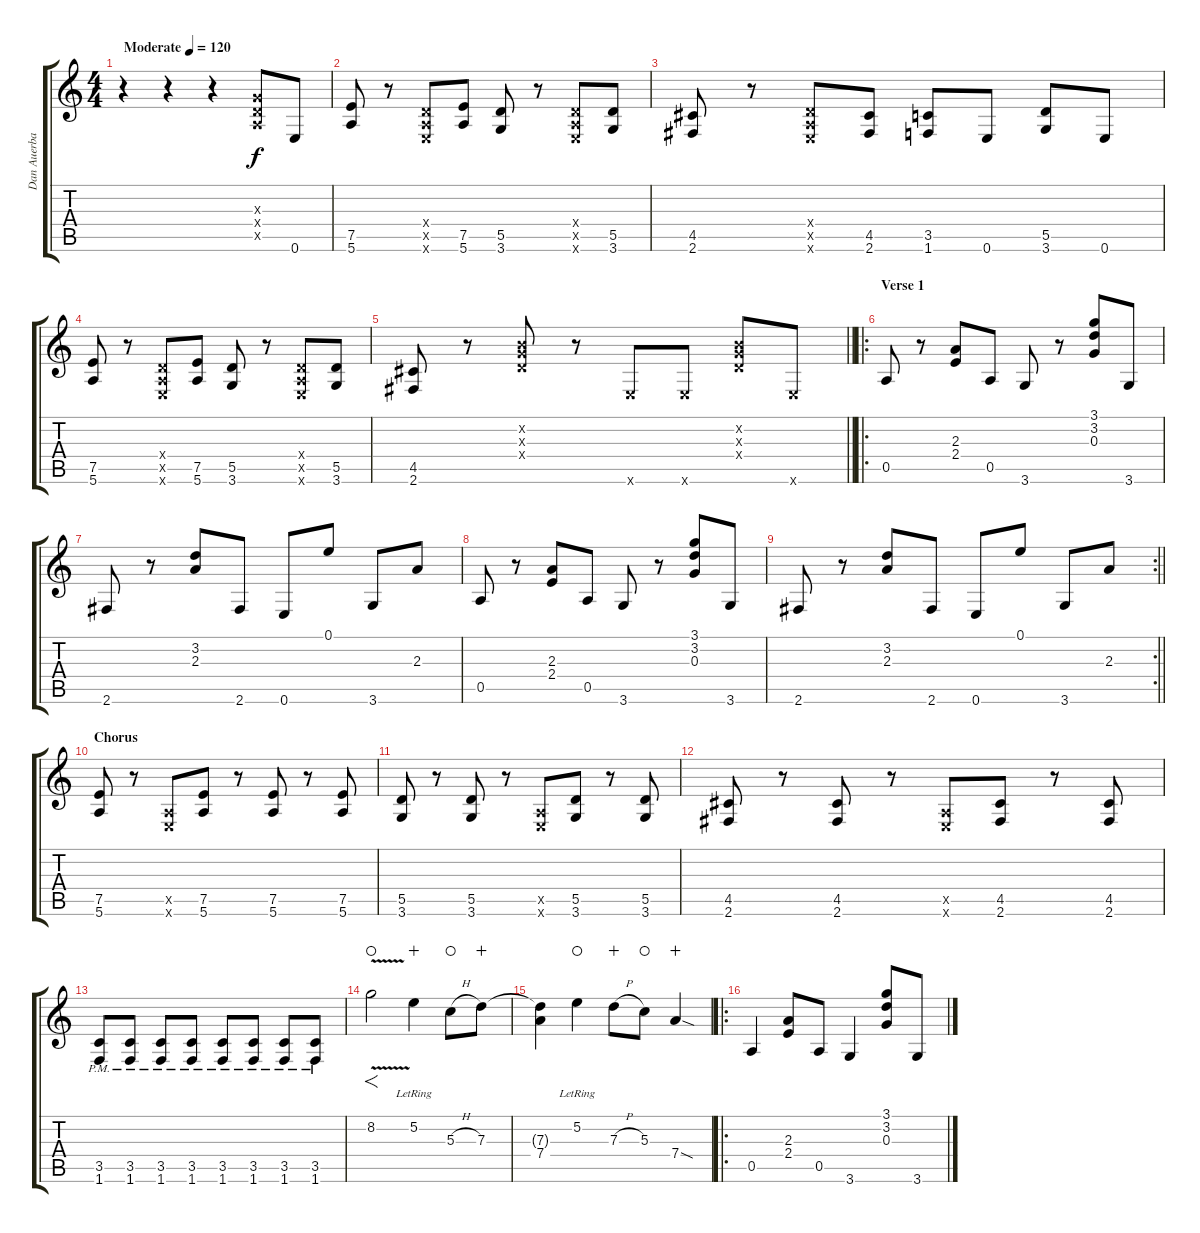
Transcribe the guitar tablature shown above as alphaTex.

\track ("Dan Auerbach (Lead)" "Dan Auerba") {instrument overdrivenguitar}
\staff {score tabs}
\tuning (E4 B3 G3 D3 A2 E2) {hide}
\ts (4 4)
\tempo (120 "Moderate")
\clef g2
\ks c
r.4{dy f instrument overdrivenguitar} r.4 r.4 (0.3{x} 0.4{x} 0.5{x}).8 0.6.8 |
(7.5 5.6).8 r.8 (0.4{x} 0.5{x} 0.6{x}).8 (7.5 5.6).8 (5.5 3.6).8 r.8 (0.4{x} 0.5{x} 0.6{x}).8 (5.5 3.6).8 |
(4.5 2.6).8 r.8 (0.4{x} 0.5{x} 0.6{x}).8 (4.5 2.6).8 (3.5 1.6).8 0.6.8 (5.5 3.6).8 0.6.8 |
(7.5 5.6).8 r.8 (0.4{x} 0.5{x} 0.6{x}).8 (7.5 5.6).8 (5.5 3.6).8 r.8 (0.4{x} 0.5{x} 0.6{x}).8 (5.5 3.6).8 |
\barLineRight lightlight
(4.5 2.6).8 r.8 (0.2{x} 0.3{x} 0.4{x}).8 r.8 0.6{x}.8 0.6{x}.8 (0.2{x} 0.3{x} 0.4{x}).8 0.6{x}.8 |
\ro
\section ("" "Verse 1")
0.5.8 r.8 (2.3 2.4).8 0.5.8 3.6.8 r.8 (3.1 3.2 0.3).8 3.6.8 |
2.6.8 r.8 (3.2 2.3).8 2.6.8 0.6.8 0.1.8 3.6.8 2.3.8 |
0.5.8 r.8 (2.3 2.4).8 0.5.8 3.6.8 r.8 (3.1 3.2 0.3).8 3.6.8 |
\rc 2
\barLineRight lightlight
2.6.8 r.8 (3.2 2.3).8 2.6.8 0.6.8 0.1.8 3.6.8 2.3.8 |
\section ("" "Chorus")
(7.5 5.6).8 r.8 (0.5{x} 0.6{x}).8 (7.5 5.6).8 r.8 (7.5 5.6).8 r.8 (7.5 5.6).8 |
(5.5 3.6).8 r.8 (5.5 3.6).8 r.8 (0.5{x} 0.6{x}).8 (5.5 3.6).8 r.8 (5.5 3.6).8 |
(4.5 2.6).8 r.8 (4.5 2.6).8 r.8 (0.5{x} 0.6{x}).8 (4.5 2.6).8 r.8 (4.5 2.6).8 |
(3.5{pm} 1.6{pm}).8 (3.5{pm} 1.6{pm}).8 (3.5{pm} 1.6{pm}).8 (3.5{pm} 1.6{pm}).8 (3.5{pm} 1.6{pm}).8 (3.5{pm} 1.6{pm}).8 (3.5{pm} 1.6{pm}).8 (3.5{pm} 1.6{pm}).8 |
8.2{v}.2{f waho} 5.2{lr}.4{wahc} 5.3{h}.8{waho} 7.3.8{wahc} |
(7.3{t} 7.4).4 5.2{lr}.4{waho} 7.3{h}.8{wahc} 5.3.8{waho} 7.4{sod}.4{wahc} |
\ro
0.5.4 (2.3 2.4).8 0.5.8 3.6.4 (3.1 3.2 0.3).8 3.6.8
